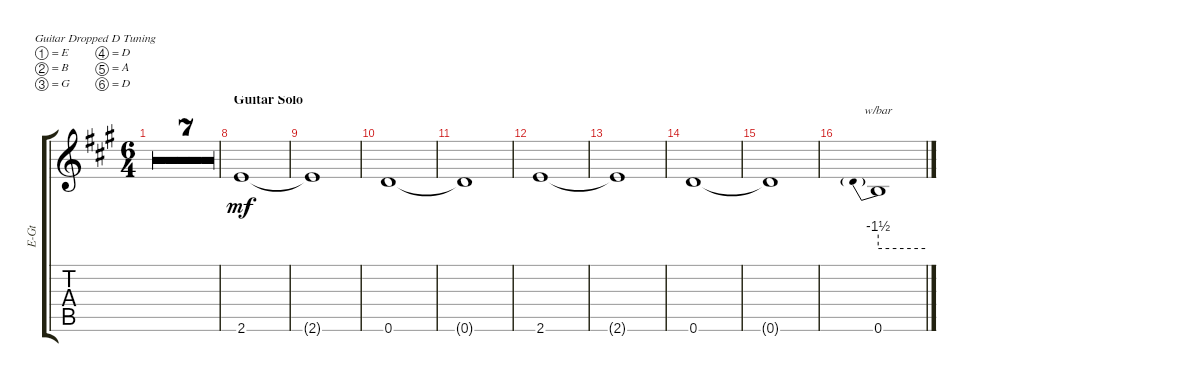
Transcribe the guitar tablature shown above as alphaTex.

\defaultSystemsLayout 4
\bracketExtendMode groupsimilarinstruments
\otherSystemsTrackNameOrientation horizontal
\track ("Keyboard Solos" "E-Gt") {multiBarRest instrument distortionguitar}
\staff {score tabs}
\tuning (E4 B3 G3 D3 A2 D2)
\ts (6 4)
\beaming (8 2 2 2 2 2 2)
\tempo 128
\clef g2
\ks a
r.1{d dy f} |
r.1{d} |
\ts (4 4)
\beaming (8 2 2 2 2 2 2)
r.1 |
r.1 |
r.1 |
r.1 |
r.1 |
\section ("" "Guitar Solo")
2.6{acc forcenatural}.1{ot 8vb dy mf} |
2.6{t acc forcenatural}.1{ot 8vb} |
0.6{acc forcenatural}.1{ot 8vb} |
0.6{t acc forcenatural}.1{ot 8vb} |
2.6{acc forcenatural}.1{ot 8vb} |
2.6{t acc forcenatural}.1{ot 8vb} |
0.6{acc forcenatural}.1{ot 8vb} |
0.6{t acc forcenatural}.1{ot 8vb} |
0.6{acc forcenatural}.1{tbe (predive default 0 -6 60 -6) ot 8vb}
